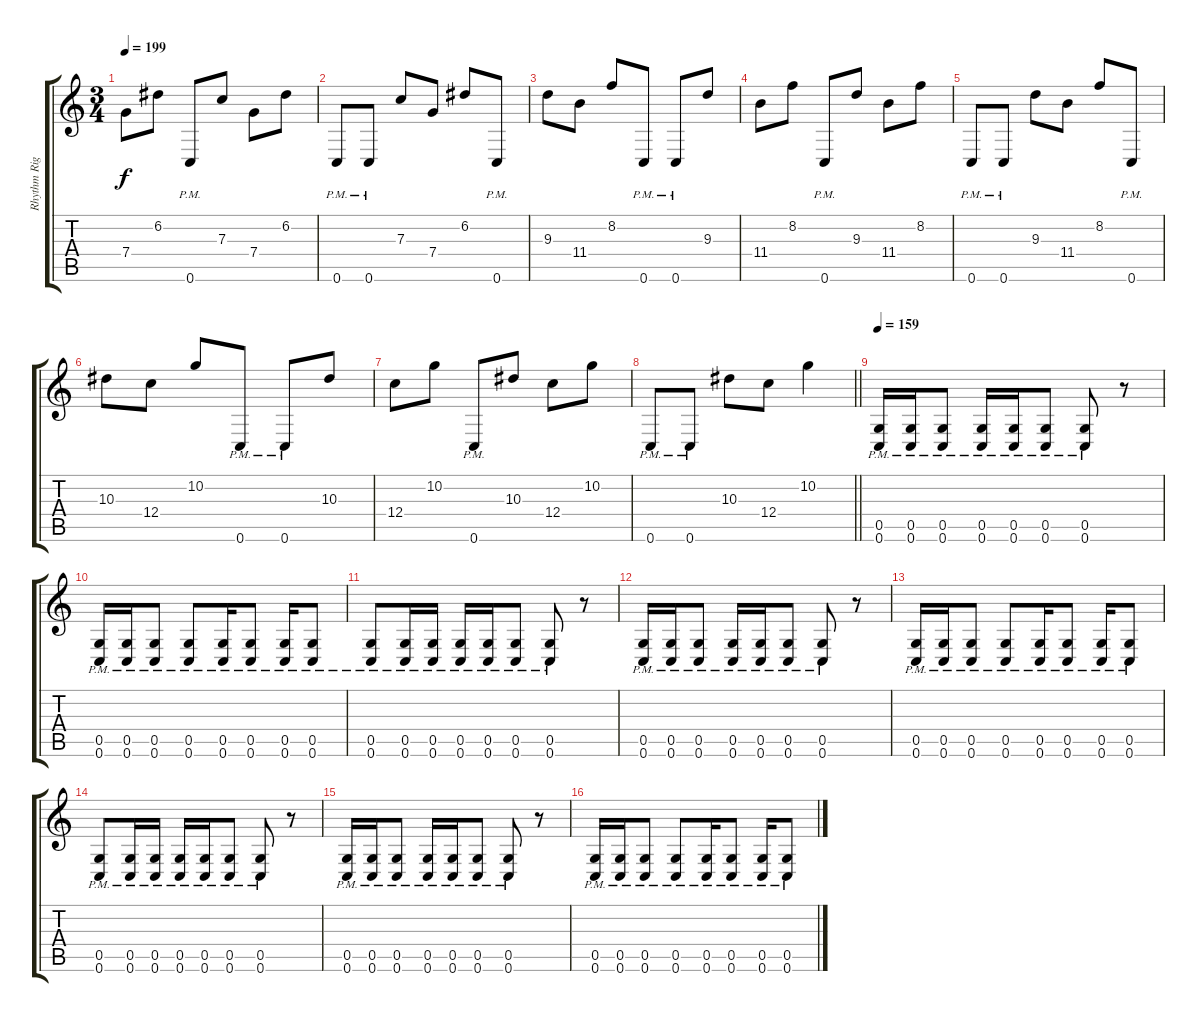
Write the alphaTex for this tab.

\track ("Rhythm Right" "Rhythm Rig") {instrument distortionguitar}
\staff {score tabs}
\tuning (D4 A3 F3 C3 G2 C2) {hide}
\ts (3 4)
\tempo 199
\clef g2
\ks c
7.4.8{dy f} 6.2.8 0.6{pm}.8 7.3.8 7.4.8 6.2.8 |
0.6{pm}.8 0.6{pm}.8 7.3.8 7.4.8 6.2.8 0.6{pm}.8 |
9.3.8 11.4.8 8.2.8 0.6{pm}.8 0.6{pm}.8 9.3.8 |
11.4.8 8.2.8 0.6{pm}.8 9.3.8 11.4.8 8.2.8 |
0.6{pm}.8 0.6{pm}.8 9.3.8 11.4.8 8.2.8 0.6{pm}.8 |
10.3.8 12.4.8 10.2.8 0.6{pm}.8 0.6{pm}.8 10.3.8 |
12.4.8 10.2.8 0.6{pm}.8 10.3.8 12.4.8 10.2.8 |
\barLineRight lightlight
0.6{pm}.8 0.6{pm}.8 10.3.8 12.4.8 10.2.4 |
\section ("" "")
\tempo 159
(0.5{pm} 0.6{pm}).16 (0.5{pm} 0.6{pm}).16 (0.5{pm} 0.6{pm}).8 (0.5{pm} 0.6{pm}).16 (0.5{pm} 0.6{pm}).16 (0.5{pm} 0.6{pm}).8 (0.5{pm} 0.6{pm}).8 r.8 |
(0.5{pm} 0.6{pm}).16 (0.5{pm} 0.6{pm}).16 (0.5{pm} 0.6{pm}).8 (0.5{pm} 0.6{pm}).8 (0.5{pm} 0.6{pm}).16 (0.5{pm} 0.6{pm}).8 (0.5{pm} 0.6{pm}).16 (0.5{pm} 0.6{pm}).8 |
(0.5{pm} 0.6{pm}).8 (0.5{pm} 0.6{pm}).16 (0.5{pm} 0.6{pm}).16 (0.5{pm} 0.6{pm}).16 (0.5{pm} 0.6{pm}).16 (0.5{pm} 0.6{pm}).8 (0.5{pm} 0.6{pm}).8 r.8 |
(0.5{pm} 0.6{pm}).16 (0.5{pm} 0.6{pm}).16 (0.5{pm} 0.6{pm}).8 (0.5{pm} 0.6{pm}).16 (0.5{pm} 0.6{pm}).16 (0.5{pm} 0.6{pm}).8 (0.5{pm} 0.6{pm}).8 r.8 |
(0.5{pm} 0.6{pm}).16 (0.5{pm} 0.6{pm}).16 (0.5{pm} 0.6{pm}).8 (0.5{pm} 0.6{pm}).8 (0.5{pm} 0.6{pm}).16 (0.5{pm} 0.6{pm}).8 (0.5{pm} 0.6{pm}).16 (0.5{pm} 0.6{pm}).8 |
(0.5{pm} 0.6{pm}).8 (0.5{pm} 0.6{pm}).16 (0.5{pm} 0.6{pm}).16 (0.5{pm} 0.6{pm}).16 (0.5{pm} 0.6{pm}).16 (0.5{pm} 0.6{pm}).8 (0.5{pm} 0.6{pm}).8 r.8 |
(0.5{pm} 0.6{pm}).16 (0.5{pm} 0.6{pm}).16 (0.5{pm} 0.6{pm}).8 (0.5{pm} 0.6{pm}).16 (0.5{pm} 0.6{pm}).16 (0.5{pm} 0.6{pm}).8 (0.5{pm} 0.6{pm}).8 r.8 |
(0.5{pm} 0.6{pm}).16 (0.5{pm} 0.6{pm}).16 (0.5{pm} 0.6{pm}).8 (0.5{pm} 0.6{pm}).8 (0.5{pm} 0.6{pm}).16 (0.5{pm} 0.6{pm}).8 (0.5{pm} 0.6{pm}).16 (0.5{pm} 0.6{pm}).8
